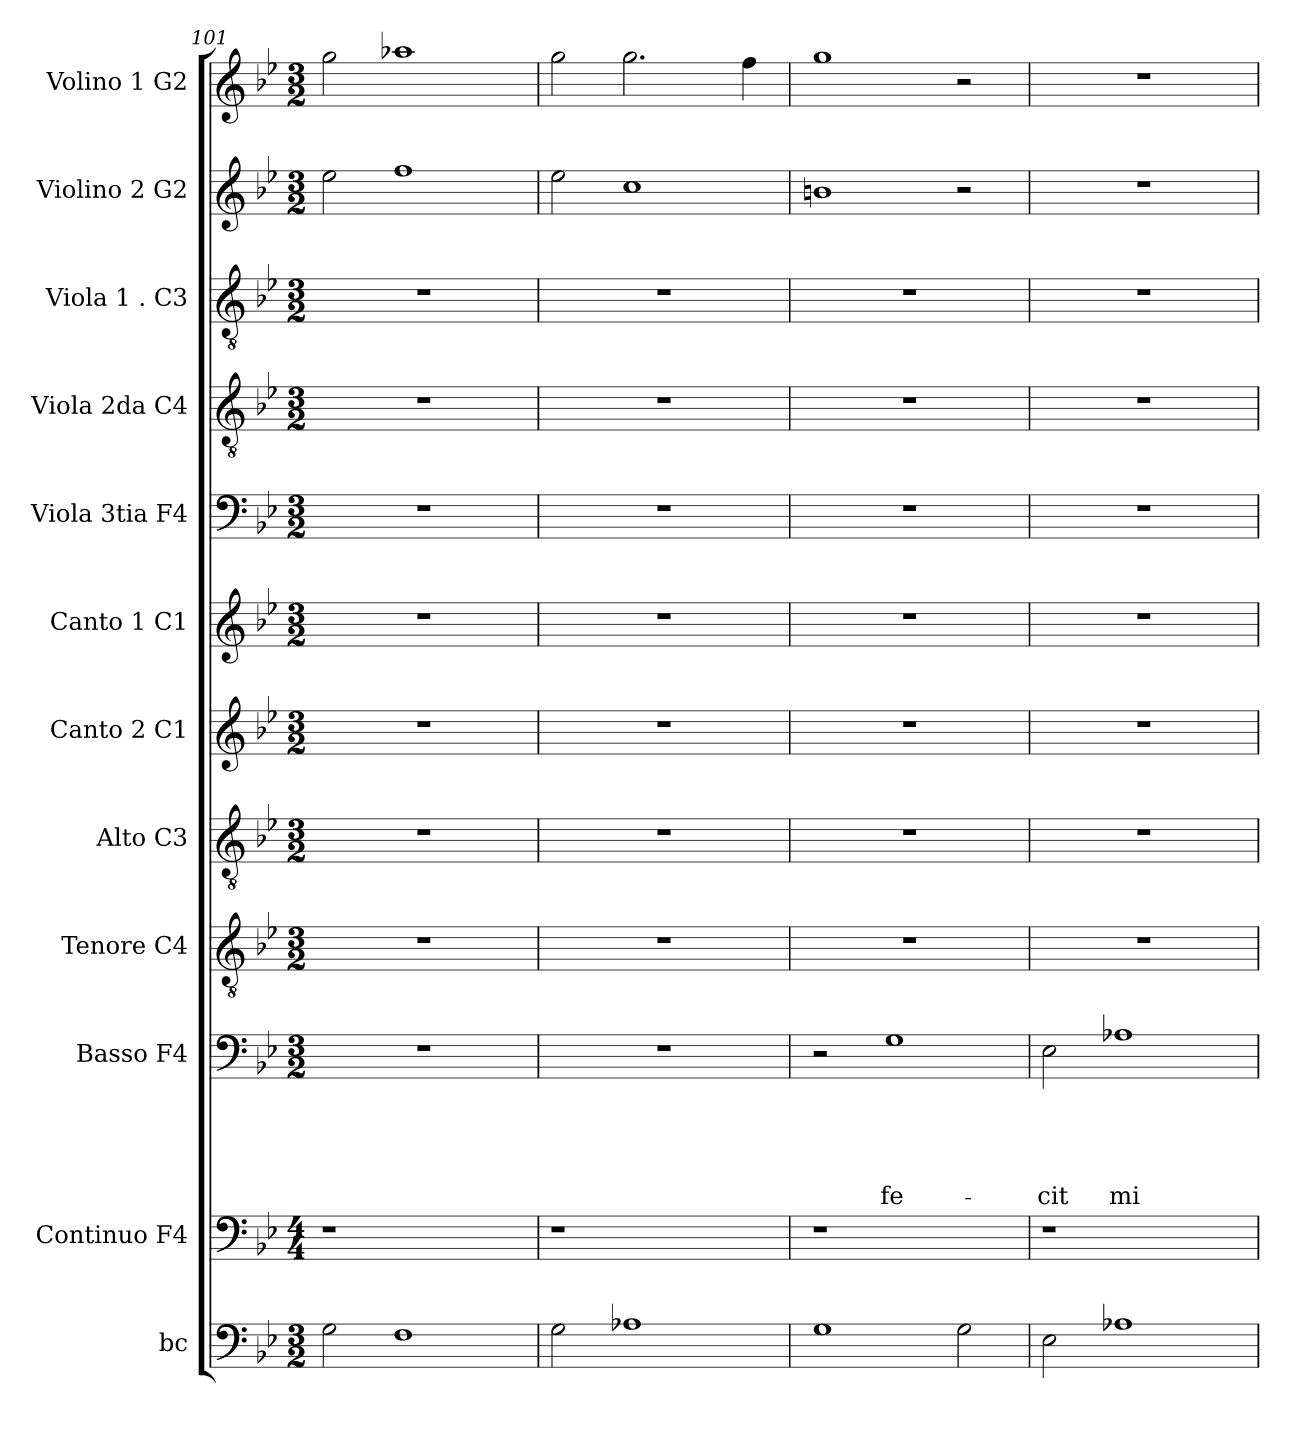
**kern	**kern	**kern	**text	**text	**text	**text	**text	**kern	**kern	**kern	**kern	**kern	**kern	**kern	**kern	**kern
*part12	*part11	*part10	*part10	*part10	*part10	*part10	*part10	*part9	*part8	*part7	*part6	*part5	*part4	*part3	*part2	*part1
*staff12	*staff11	*staff10	*staff10	*staff10	*staff10	*staff10	*staff10	*staff9	*staff8	*staff7	*staff6	*staff5	*staff4	*staff3	*staff2	*staff1
*I"bc	*I"Continuo F4	*I"Basso F4	*	*	*	*	*	*I"Tenore C4	*I"Alto C3	*I"Canto 2 C1	*I"Canto 1 C1	*I"Viola 3tia F4	*I"Viola 2da C4	*I"Viola 1 . C3	*I"Violino 2 G2	*I"Volino 1 G2
*I'bc	*	*I'B	*	*	*	*	*	*I'T	*I'A	*I'C2	*I'C1	*I'Vla3	*I'Vla2	*I'Vla1	*I'Vl2	*I'Vl1
*clefF4	*clefF4	*clefF4	*	*	*	*	*	*clefGv2	*clefGv2	*clefG2	*clefG2	*clefF4	*clefGv2	*clefGv2	*clefG2	*clefG2
*k[b-e-]	*k[b-e-]	*k[b-e-]	*	*	*	*	*	*k[b-e-]	*k[b-e-]	*k[b-e-]	*k[b-e-]	*k[b-e-]	*k[b-e-]	*k[b-e-]	*k[b-e-]	*k[b-e-]
*B-:	*B-:	*B-:	*	*	*	*	*	*B-:	*B-:	*B-:	*B-:	*B-:	*B-:	*B-:	*B-:	*B-:
*M3/2	*M4/4	*M3/2	*	*	*	*	*	*M3/2	*M3/2	*M3/2	*M3/2	*M3/2	*M3/2	*M3/2	*M3/2	*M3/2
=101	=101	=101	=101	=101	=101	=101	=101	=101	=101	=101	=101	=101	=101	=101	=101	=101
!	!	!LO:N:vis=1	!	!	!	!	!	!	!	!	!	!	!	!	!	!
2G\	1r	1.r	.	.	.	.	.	1.r	1.r	1.r	1.r	1.r	1.r	1.r	2ee-\	2gg\
1F	.	.	.	.	.	.	.	.	.	.	.	.	.	.	1ff	1aa-X
.	2ryy	.	.	.	.	.	.	.	.	.	.	.	.	.	.	.
=102	=102	=102	=102	=102	=102	=102	=102	=102	=102	=102	=102	=102	=102	=102	=102	=102
!	!	!LO:N:vis=1	!	!	!	!	!	!	!	!	!	!	!	!	!	!
2G\	1r	1.r	.	.	.	.	.	1.r	1.r	1.r	1.r	1.r	1.r	1.r	2ee-\	2gg\
1A-X	.	.	.	.	.	.	.	.	.	.	.	.	.	.	1cc	2.gg\
.	2ryy	.	.	.	.	.	.	.	.	.	.	.	.	.	.	.
.	.	.	.	.	.	.	.	.	.	.	.	.	.	.	.	4ff\
=103	=103	=103	=103	=103	=103	=103	=103	=103	=103	=103	=103	=103	=103	=103	=103	=103
1G	1r	2r	.	.	.	.	.	1.r	1.r	1.r	1.r	1.r	1.r	1.r	1bn	1gg
!	!	!	!	!	!	!	!LO:LY:b	!	!	!	!	!	!	!	!	!
.	.	1G	.	.	.	.	fe-	.	.	.	.	.	.	.	.	.
2G\	2ryy	.	.	.	.	.	.	.	.	.	.	.	.	.	2r	2r
=104	=104	=104	=104	=104	=104	=104	=104	=104	=104	=104	=104	=104	=104	=104	=104	=104
!	!	!	!	!	!	!	!LO:LY:b	!	!	!	!	!	!	!	!LO:N:vis=1	!LO:N:vis=1
2E-\	1r	2E-\	.	.	.	.	-cit	1.r	1.r	1.r	1.r	1.r	1.r	1.r	1.r	1.r
!	!	!	!	!	!	!	!LO:LY:b	!	!	!	!	!	!	!	!	!
1A-X	.	1A-X	.	.	.	.	mi-	.	.	.	.	.	.	.	.	.
.	2ryy	.	.	.	.	.	.	.	.	.	.	.	.	.	.	.
=	=	=	=	=	=	=	=	=	=	=	=	=	=	=	=	=
*-	*-	*-	*-	*-	*-	*-	*-	*-	*-	*-	*-	*-	*-	*-	*-	*-
